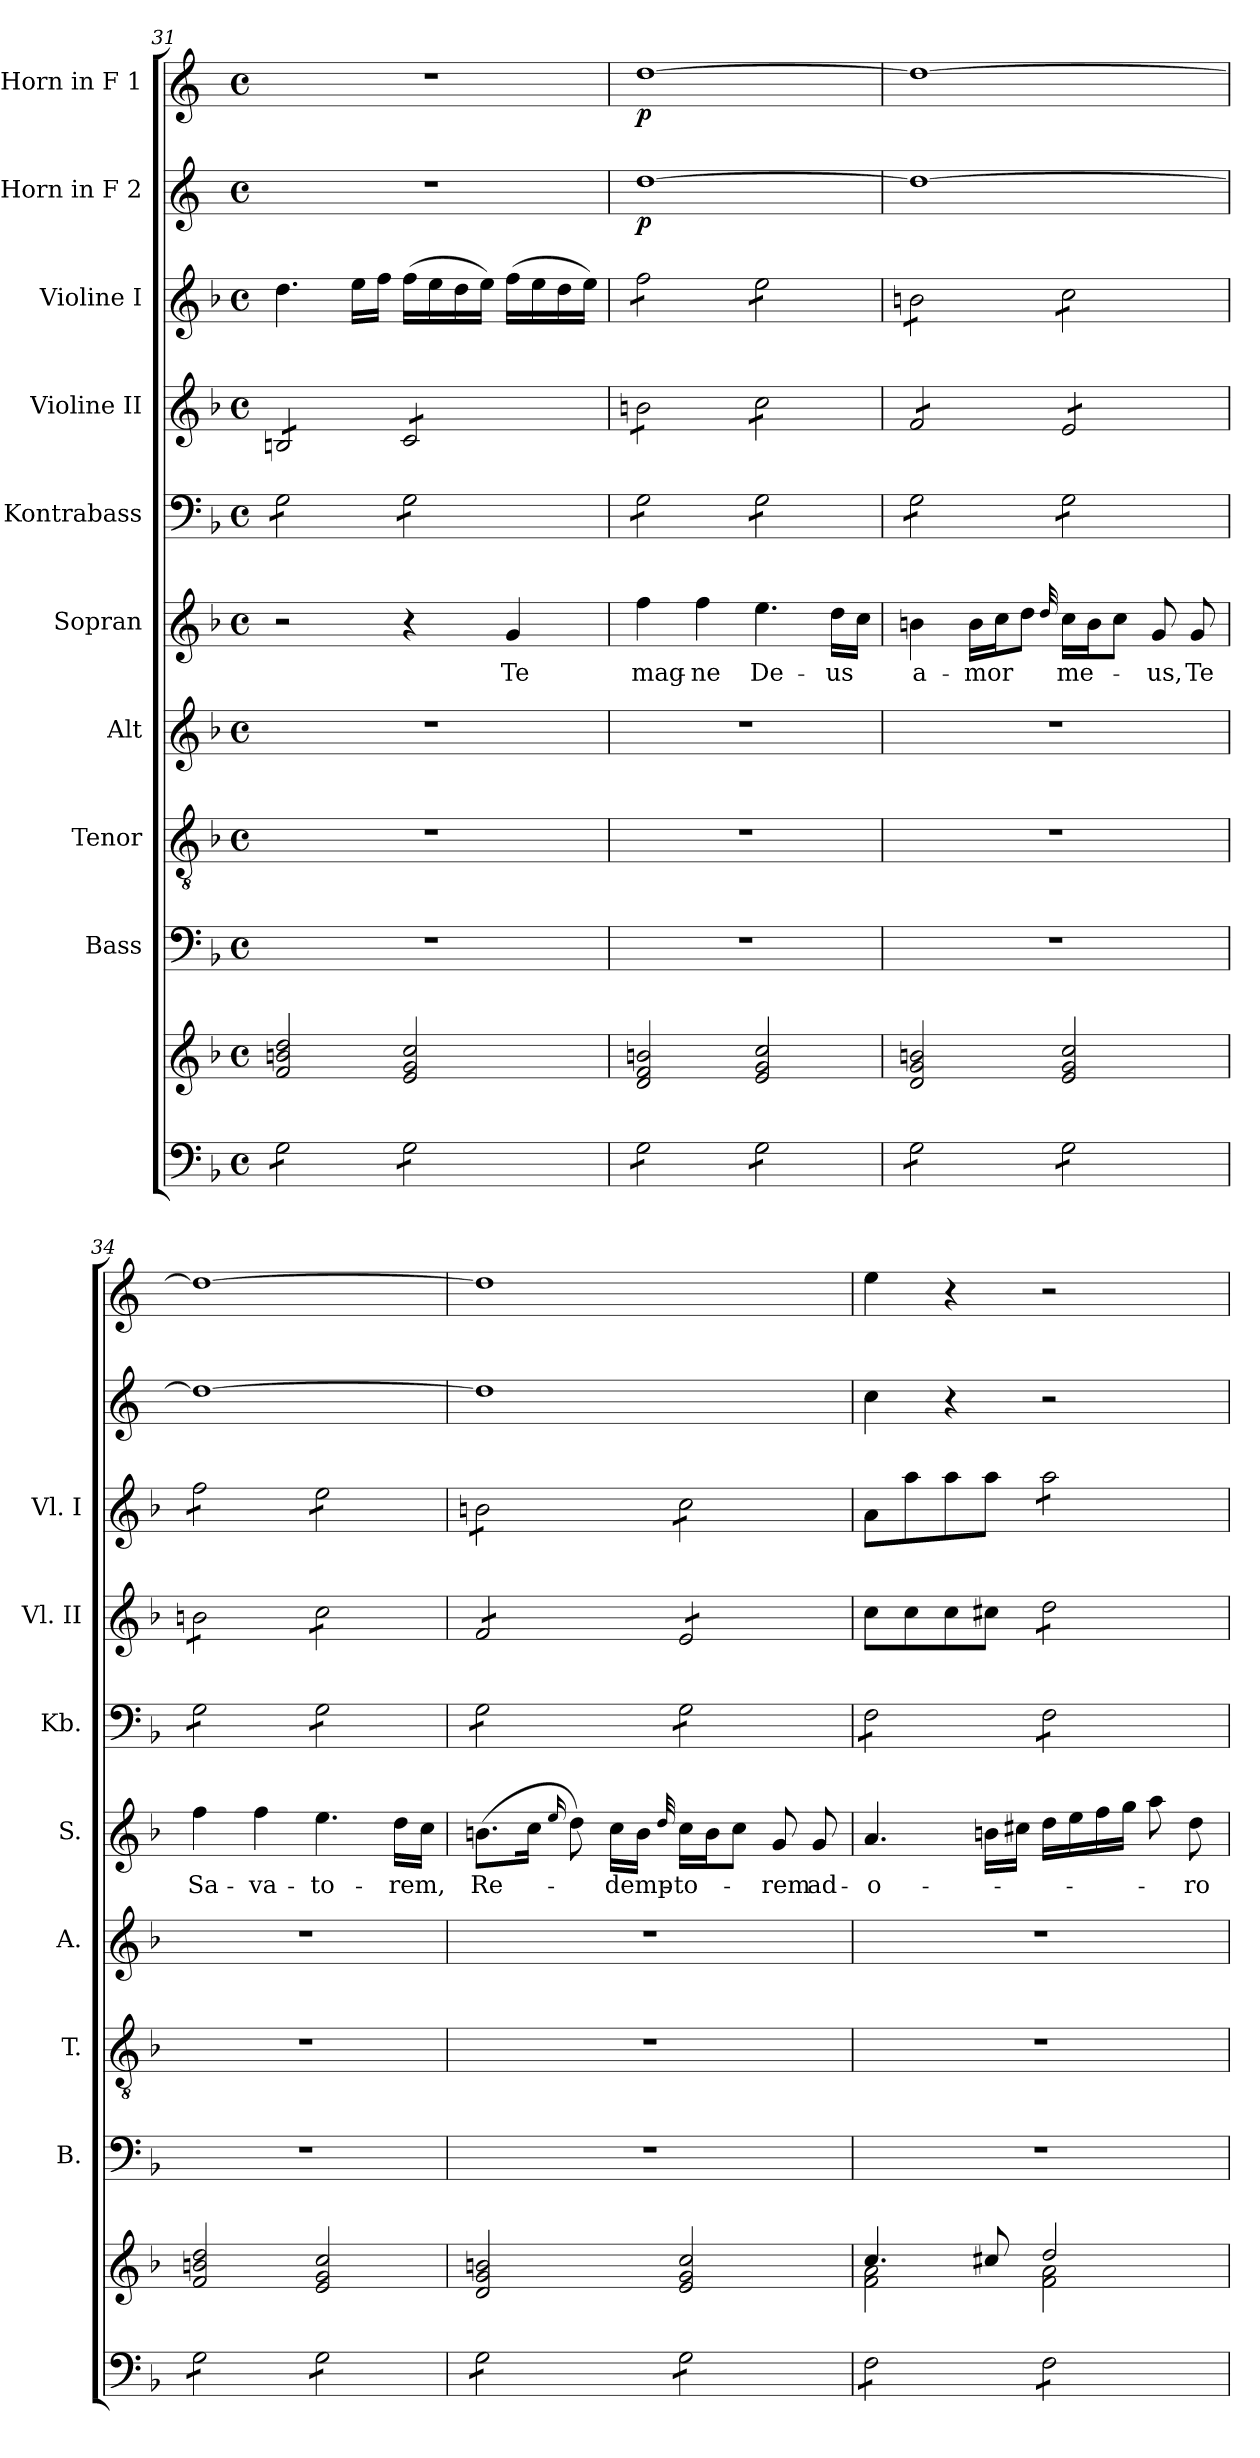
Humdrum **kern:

**kern	**kern	**kern	**kern	**kern	**kern	**text	**kern	**kern	**kern	**kern	**dynam	**kern	**dynam
*part10	*part10	*part9	*part8	*part7	*part6	*part6	*part5	*part4	*part3	*part2	*part2	*part1	*part1
*staff11	*staff10	*staff9	*staff8	*staff7	*staff6	*staff6	*staff5	*staff4	*staff3	*staff2	*staff2	*staff1	*staff1
*	*	*I"Bass	*I"Tenor	*I"Alt	*I"Sopran	*	*I"Kontrabass	*I"Violine II	*I"Violine I	*I"Horn in F 2	*	*I"Horn in F 1	*
*	*	*I'B.	*I'T.	*I'A.	*I'S.	*	*I'Kb.	*I'Vl. II	*I'Vl. I	*	*	*	*
*clefF4	*clefG2	*clefF4	*clefGv2	*clefG2	*clefG2	*	*clefF4	*clefG2	*clefG2	*clefG2	*	*clefG2	*
*	*	*	*	*	*	*	*ITrd7c12	*	*	*ITrd4c7	*	*ITrd4c7	*
*k[b-]	*k[b-]	*k[b-]	*k[b-]	*k[b-]	*k[b-]	*	*k[b-]	*k[b-]	*k[b-]	*k[b-]	*	*k[b-]	*
*F:	*F:	*F:	*F:	*F:	*F:	*	*F:	*F:	*F:	*F:	*	*F:	*
*M4/4	*M4/4	*M4/4	*M4/4	*M4/4	*M4/4	*	*M4/4	*M4/4	*M4/4	*M4/4	*	*M4/4	*
*met(c)	*met(c)	*met(c)	*met(c)	*met(c)	*met(c)	*	*met(c)	*met(c)	*met(c)	*met(c)	*	*met(c)	*
=31	=31	=31	=31	=31	=31	=31	=31	=31	=31	=31	=31	=31	=31
*tremolo	*	*	*	*	*	*	*	*	*	*	*	*	*
*	*	*	*	*	*	*	*tremolo	*	*	*	*	*	*
*	*	*	*	*	*	*	*	*tremolo	*	*	*	*	*
8G\L	2f/ 2bn/ 2dd/	1r	1r	1r	2r	.	8GG\L	8Bn/L	4.dd\	1r	.	1r	.
8G\	.	.	.	.	.	.	8GG\	8Bn/	.	.	.	.	.
8G\	.	.	.	.	.	.	8GG\	8Bn/	.	.	.	.	.
8G\J	.	.	.	.	.	.	8GG\J	8Bn/J	16ee\LL	.	.	.	.
.	.	.	.	.	.	.	.	.	16ff\JJ	.	.	.	.
8G\L	2e/ 2g/ 2cc/	.	.	.	4r	.	8GG\L	8c/L	(>16ff\LL	.	.	.	.
.	.	.	.	.	.	.	.	.	16ee\	.	.	.	.
8G\	.	.	.	.	.	.	8GG\	8c/	16dd\	.	.	.	.
.	.	.	.	.	.	.	.	.	16ee\JJ)	.	.	.	.
!	!	!	!	!	!	!LO:LY:b	!	!	!	!	!	!	!
8G\	.	.	.	.	4g/	Te	8GG\	8c/	(>16ff\LL	.	.	.	.
.	.	.	.	.	.	.	.	.	16ee\	.	.	.	.
8G\J	.	.	.	.	.	.	8GG\J	8c/J	16dd\	.	.	.	.
.	.	.	.	.	.	.	.	.	16ee\JJ)	.	.	.	.
=32	=32	=32	=32	=32	=32	=32	=32	=32	=32	=32	=32	=32	=32
!	!	!	!	!	!	!LO:LY:b	!	!	!	!	!LO:DY:b	!	!LO:DY:b
*	*	*	*	*	*	*	*	*	*tremolo	*	*	*	*
8G\L	2d/ 2f/ 2bn/	1r	1r	1r	4ff\	mag-	8GG\L	8bn\L	8ff\L	[1g	p	[1g	p
8G\	.	.	.	.	.	.	8GG\	8bn\	8ff\	.	.	.	.
!	!	!	!	!	!	!LO:LY:b	!	!	!	!	!	!	!
8G\	.	.	.	.	4ff\	-ne	8GG\	8bn\	8ff\	.	.	.	.
8G\J	.	.	.	.	.	.	8GG\J	8bn\J	8ff\J	.	.	.	.
!	!	!	!	!	!	!LO:LY:b	!	!	!	!	!	!	!
8G\L	2e/ 2g/ 2cc/	.	.	.	4.ee\	De-	8GG\L	8cc\L	8ee\L	.	.	.	.
8G\	.	.	.	.	.	.	8GG\	8cc\	8ee\	.	.	.	.
8G\	.	.	.	.	.	.	8GG\	8cc\	8ee\	.	.	.	.
!	!	!	!	!	!	!LO:LY:b	!	!	!	!	!	!	!
8G\J	.	.	.	.	16dd\LL	-us	8GG\J	8cc\J	8ee\J	.	.	.	.
.	.	.	.	.	16cc\JJ	.	.	.	.	.	.	.	.
!!LO:PB:g=z
=33	=33	=33	=33	=33	=33	=33	=33	=33	=33	=33	=33	=33	=33
!	!	!	!	!	!	!LO:LY:b	!	!	!	!	!	!	!
8G\L	2d/ 2g/ 2bn/	1r	1r	1r	4bn\	a-	8GG\L	8f/L	8bn\L	1g_	.	1g_	.
8G\	.	.	.	.	.	.	8GG\	8f/	8bn\	.	.	.	.
!	!	!	!	!	!	!LO:LY:b	!	!	!	!	!	!	!
8G\	.	.	.	.	16b\LL	-mor	8GG\	8f/	8bn\	.	.	.	.
.	.	.	.	.	16cc\J	.	.	.	.	.	.	.	.
8G\J	.	.	.	.	8dd\J	.	8GG\J	8f/J	8bn\J	.	.	.	.
.	.	.	.	.	32qqdd/	.	.	.	.	.	.	.	.
!	!	!	!	!	!	!LO:LY:b	!	!	!	!	!	!	!
8G\L	2e/ 2g/ 2cc/	.	.	.	16cc\LL	me-	8GG\L	8e/L	8cc\L	.	.	.	.
.	.	.	.	.	16b\J	.	.	.	.	.	.	.	.
8G\	.	.	.	.	8cc\J	.	8GG\	8e/	8cc\	.	.	.	.
!	!	!	!	!	!	!LO:LY:b	!	!	!	!	!	!	!
8G\	.	.	.	.	8g/	-us,	8GG\	8e/	8cc\	.	.	.	.
!	!	!	!	!	!	!LO:LY:b	!	!	!	!	!	!	!
8G\J	.	.	.	.	8g/	Te	8GG\J	8e/J	8cc\J	.	.	.	.
=34	=34	=34	=34	=34	=34	=34	=34	=34	=34	=34	=34	=34	=34
!	!	!	!	!	!	!LO:LY:b	!	!	!	!	!	!	!
8G\L	2f/ 2bn/ 2dd/	1r	1r	1r	4ff\	Sa-	8GG\L	8bn\L	8ff\L	1g_	.	1g_	.
8G\	.	.	.	.	.	.	8GG\	8bn\	8ff\	.	.	.	.
!	!	!	!	!	!	!LO:LY:b	!	!	!	!	!	!	!
8G\	.	.	.	.	4ff\	-va-	8GG\	8bn\	8ff\	.	.	.	.
8G\J	.	.	.	.	.	.	8GG\J	8bn\J	8ff\J	.	.	.	.
!	!	!	!	!	!	!LO:LY:b	!	!	!	!	!	!	!
8G\L	2e/ 2g/ 2cc/	.	.	.	4.ee\	-to-	8GG\L	8cc\L	8ee\L	.	.	.	.
8G\	.	.	.	.	.	.	8GG\	8cc\	8ee\	.	.	.	.
8G\	.	.	.	.	.	.	8GG\	8cc\	8ee\	.	.	.	.
!	!	!	!	!	!	!LO:LY:b	!	!	!	!	!	!	!
8G\J	.	.	.	.	16dd\LL	-rem,	8GG\J	8cc\J	8ee\J	.	.	.	.
.	.	.	.	.	16cc\JJ	.	.	.	.	.	.	.	.
=35	=35	=35	=35	=35	=35	=35	=35	=35	=35	=35	=35	=35	=35
!	!	!	!	!	!	!LO:LY:b	!	!	!	!	!	!	!
8G\L	2d/ 2g/ 2bn/	1r	1r	1r	(>8.bn\L	Re-	8GG\L	8f/L	8bn\L	1g]	.	1g]	.
8G\	.	.	.	.	.	.	8GG\	8f/	8bn\	.	.	.	.
.	.	.	.	.	16cc\Jk	.	.	.	.	.	.	.	.
.	.	.	.	.	16qqee/	.	.	.	.	.	.	.	.
8G\	.	.	.	.	8dd\)	.	8GG\	8f/	8bn\	.	.	.	.
!	!	!	!	!	!	!LO:LY:b	!	!	!	!	!	!	!
8G\J	.	.	.	.	16cc\LL	-demp-	8GG\J	8f/J	8bn\J	.	.	.	.
.	.	.	.	.	16b\JJ	.	.	.	.	.	.	.	.
.	.	.	.	.	32qqdd/	.	.	.	.	.	.	.	.
!	!	!	!	!	!	!LO:LY:b	!	!	!	!	!	!	!
8G\L	2e/ 2g/ 2cc/	.	.	.	16cc\LL	-to-	8GG\L	8e/L	8cc\L	.	.	.	.
.	.	.	.	.	16b\J	.	.	.	.	.	.	.	.
8G\	.	.	.	.	8cc\J	.	8GG\	8e/	8cc\	.	.	.	.
!	!	!	!	!	!	!LO:LY:b	!	!	!	!	!	!	!
8G\	.	.	.	.	8g/	-rem	8GG\	8e/	8cc\	.	.	.	.
!	!	!	!	!	!	!LO:LY:b	!	!	!	!	!	!	!
8G\J	.	.	.	.	8g/	ad-	8GG\J	8e/J	8cc\J	.	.	.	.
*	*	*	*	*	*	*	*	*	*Xtremolo	*	*	*	*
*	*	*	*	*	*	*	*	*Xtremolo	*	*	*	*	*
!!LO:PB:g=z
=36	=36	=36	=36	=36	=36	=36	=36	=36	=36	=36	=36	=36	=36
*	*^	*	*	*	*	*	*	*	*	*	*	*	*
!	!	!	!	!	!	!	!LO:LY:b	!	!	!	!	!	!	!
8F\L	4.cc/	2f\ 2a\	1r	1r	1r	4.a/	-o-	8FF\L	8cc\L	8a\L	4f\	.	4a\	.
8F\	.	.	.	.	.	.	.	8FF\	8cc\	8aa\	.	.	.	.
8F\	.	.	.	.	.	.	.	8FF\	8cc\	8aa\	4r	.	4r	.
8F\J	8cc#X/	.	.	.	.	16bn\LL	.	8FF\J	8cc#X\J	8aa\J	.	.	.	.
.	.	.	.	.	.	16cc#X\JJ	.	.	.	.	.	.	.	.
*	*	*	*	*	*	*	*	*	*tremolo	*	*	*	*	*
*	*	*	*	*	*	*	*	*	*	*tremolo	*	*	*	*
8F\L	2dd/	2f\ 2a\	.	.	.	16dd\LL	.	8FF\L	8dd\L	8aa\L	2r	.	2r	.
.	.	.	.	.	.	16ee\	.	.	.	.	.	.	.	.
8F\	.	.	.	.	.	16ff\	.	8FF\	8dd\	8aa\	.	.	.	.
.	.	.	.	.	.	16gg\JJ	.	.	.	.	.	.	.	.
8F\	.	.	.	.	.	8aa\	.	8FF\	8dd\	8aa\	.	.	.	.
!	!	!	!	!	!	!	!LO:LY:b	!	!	!	!	!	!	!
8F\J	.	.	.	.	.	8dd\	-ro	8FF\J	8dd\J	8aa\J	.	.	.	.
*	*	*	*	*	*	*	*	*	*	*Xtremolo	*	*	*	*
*	*	*	*	*	*	*	*	*	*Xtremolo	*	*	*	*	*
*	*	*	*	*	*	*	*	*Xtremolo	*	*	*	*	*	*
*Xtremolo	*	*	*	*	*	*	*	*	*	*	*	*	*	*
*	*v	*v	*	*	*	*	*	*	*	*	*	*	*	*
=	=	=	=	=	=	=	=	=	=	=	=	=	=
*-	*-	*-	*-	*-	*-	*-	*-	*-	*-	*-	*-	*-	*-
